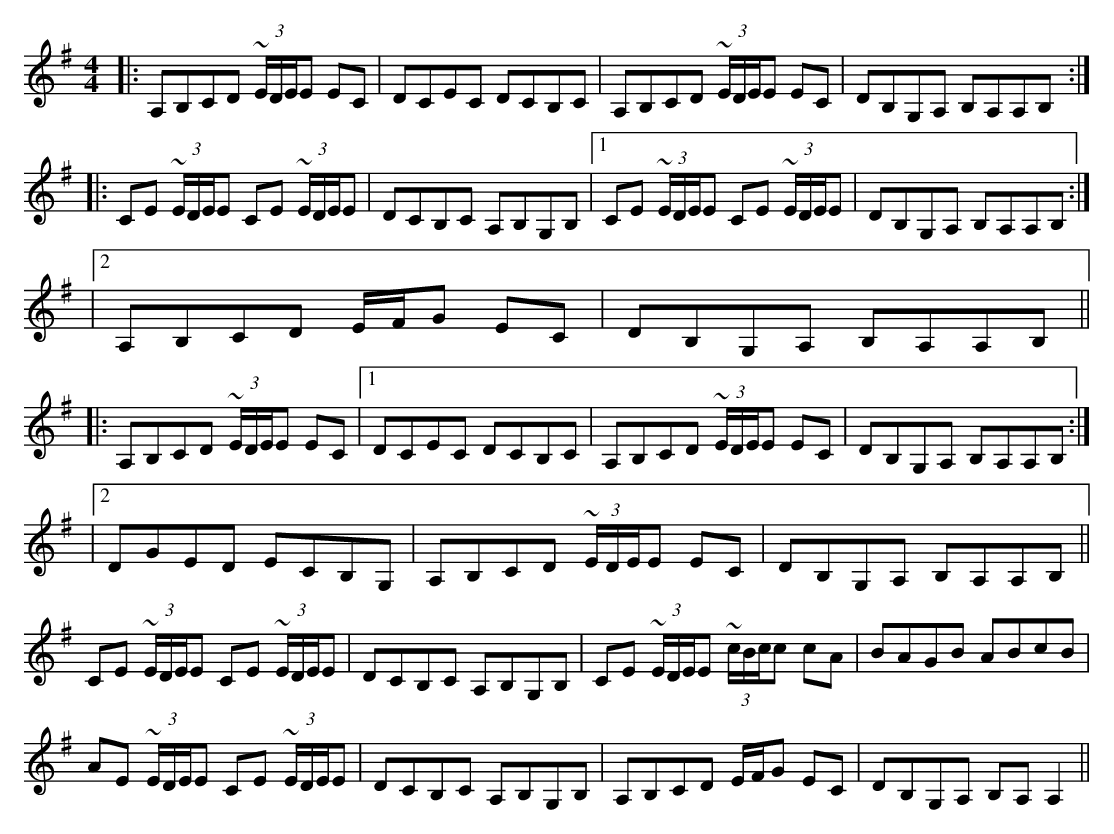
X:1
M:4/4
K:Ador
|:A,B,CD ~(3E/D/E/E EC|DCEC DCB,C|A,B,CD ~(3E/D/E/E EC|DB,G,A, B,A,A,B,:|
|:CE ~(3E/D/E/E CE ~(3E/D/E/E|DCB,C A,B,G,B,|1 CE ~(3E/D/E/E CE ~(3E/D/E/E |DB,G,A, B,A,A,B,:|
|2A,B,CD E/F/G EC|DB,G,A, B,A,A,B,||
|:A,B,CD ~(3E/D/E/E EC|1 DCEC DCB,C|A,B,CD ~(3E/D/E/E EC|DB,G,A, B,A,A,B,:|
|2DGED ECB,G,| A,B,CD ~(3E/D/E/E EC|DB,G,A, B,A,A,B,||
CE ~(3E/D/E/E CE ~(3E/D/E/E|DCB,C A,B,G,B,|CE ~(3E/D/E/E ~(3c/B/c/c cA|BAGB ABcB|
AE ~(3E/D/E/E CE ~(3E/D/E/E |DCB,C A,B,G,B,|A,B,CD E/F/G EC|DB,G,A, B,A,A,2||
